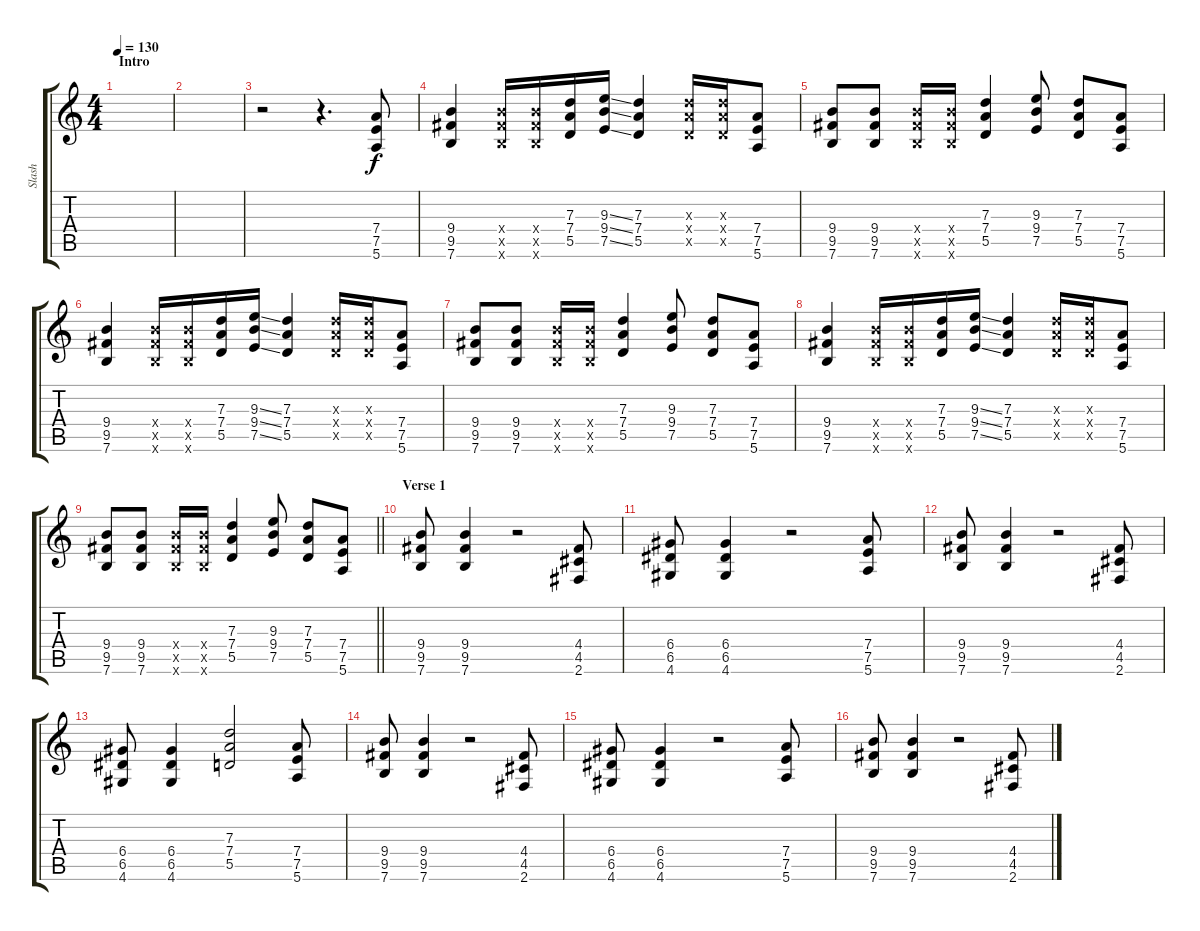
\track ("Slash" "Slash") {instrument overdrivenguitar}
\staff {score tabs}
\tuning (E4 B3 G3 D3 A2 E2) {hide}
\ts (4 4)
\section ("" "Intro")
\tempo 130
\clef g2
\ks c
|
|
r.2 r.4{d} (7.4 7.5 5.6).8 |
(9.4 9.5 7.6).4 (9.4{x} 9.5{x} 7.6{x}).16 (9.4{x} 9.5{x} 7.6{x}).16 (7.3 7.4 5.5).16 (9.3{ss} 9.4{ss} 7.5{ss}).16 (7.3 7.4 5.5).4 (7.3{x} 7.4{x} 5.5{x}).16 (7.3{x} 7.4{x} 5.5{x}).16 (7.4 7.5 5.6).8 |
(9.4 9.5 7.6).8 (9.4 9.5 7.6).8 (9.4{x} 9.5{x} 7.6{x}).16 (9.4{x} 9.5{x} 7.6{x}).16 (7.3 7.4 5.5).4 (9.3 9.4 7.5).8 (7.3 7.4 5.5).8 (7.4 7.5 5.6).8 |
(9.4 9.5 7.6).4 (9.4{x} 9.5{x} 7.6{x}).16 (9.4{x} 9.5{x} 7.6{x}).16 (7.3 7.4 5.5).16 (9.3{ss} 9.4{ss} 7.5{ss}).16 (7.3 7.4 5.5).4 (7.3{x} 7.4{x} 5.5{x}).16 (7.3{x} 7.4{x} 5.5{x}).16 (7.4 7.5 5.6).8 |
(9.4 9.5 7.6).8 (9.4 9.5 7.6).8 (9.4{x} 9.5{x} 7.6{x}).16 (9.4{x} 9.5{x} 7.6{x}).16 (7.3 7.4 5.5).4 (9.3 9.4 7.5).8 (7.3 7.4 5.5).8 (7.4 7.5 5.6).8 |
(9.4 9.5 7.6).4 (9.4{x} 9.5{x} 7.6{x}).16 (9.4{x} 9.5{x} 7.6{x}).16 (7.3 7.4 5.5).16 (9.3{ss} 9.4{ss} 7.5{ss}).16 (7.3 7.4 5.5).4 (7.3{x} 7.4{x} 5.5{x}).16 (7.3{x} 7.4{x} 5.5{x}).16 (7.4 7.5 5.6).8 |
\barLineRight lightlight
(9.4 9.5 7.6).8 (9.4 9.5 7.6).8 (9.4{x} 9.5{x} 7.6{x}).16 (9.4{x} 9.5{x} 7.6{x}).16 (7.3 7.4 5.5).4 (9.3 9.4 7.5).8 (7.3 7.4 5.5).8 (7.4 7.5 5.6).8 |
\section ("" "Verse 1")
(9.4 9.5 7.6).8 (9.4 9.5 7.6).4 r.2 (4.4 4.5 2.6).8 |
(6.4 6.5 4.6).8 (6.4 6.5 4.6).4 r.2 (7.4 7.5 5.6).8 |
(9.4 9.5 7.6).8 (9.4 9.5 7.6).4 r.2 (4.4 4.5 2.6).8 |
(6.4 6.5 4.6).8 (6.4 6.5 4.6).4 (7.3 7.4 5.5).2 (7.4 7.5 5.6).8 |
(9.4 9.5 7.6).8 (9.4 9.5 7.6).4 r.2 (4.4 4.5 2.6).8 |
(6.4 6.5 4.6).8 (6.4 6.5 4.6).4 r.2 (7.4 7.5 5.6).8 |
(9.4 9.5 7.6).8 (9.4 9.5 7.6).4 r.2 (4.4 4.5 2.6).8
